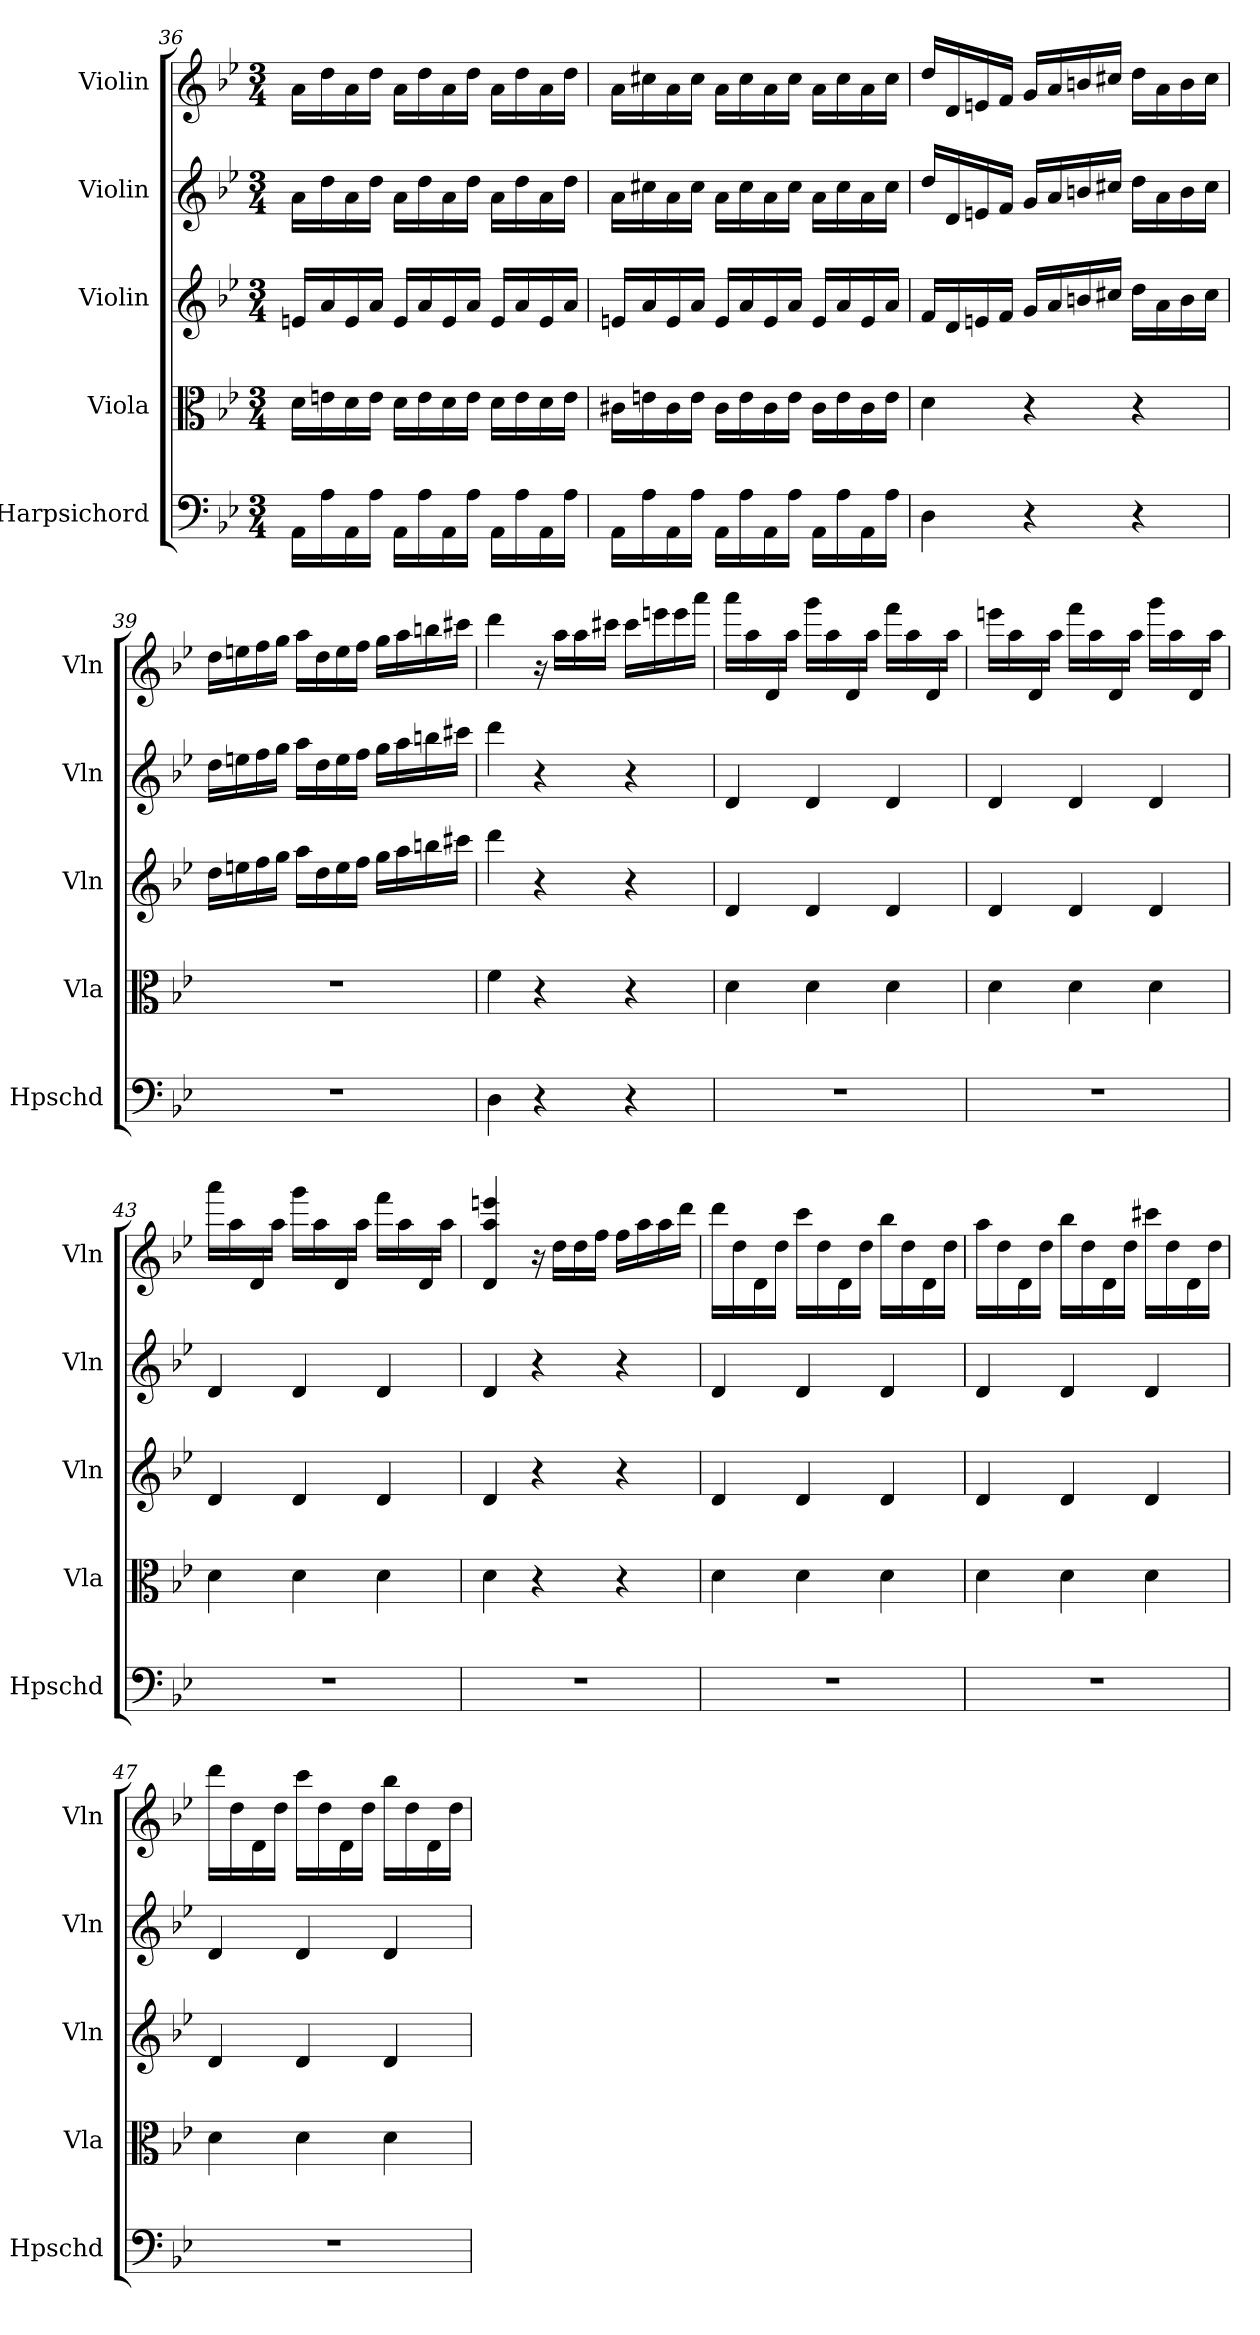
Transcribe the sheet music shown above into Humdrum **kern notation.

**kern	**kern	**kern	**kern	**kern
*part5	*part4	*part3	*part2	*part1
*staff5	*staff4	*staff3	*staff2	*staff1
*I"Harpsichord	*I"Viola	*I"Violin	*I"Violin	*I"Violin
*I'Hpschd	*I'Vla	*I'Vln	*I'Vln	*I'Vln
*clefF4	*clefC3	*clefG2	*clefG2	*clefG2
*k[b-e-]	*k[b-e-]	*k[b-e-]	*k[b-e-]	*k[b-e-]
*g:	*g:	*g:	*g:	*g:
*M3/4	*M3/4	*M3/4	*M3/4	*M3/4
=36	=36	=36	=36	=36
16AA\LL	16d\LL	16en/LL	16a\LL	16a\LL
16A\	16en\	16a/	16dd\	16dd\
16AA\	16d\	16e/	16a\	16a\
16A\JJ	16e\JJ	16a/JJ	16dd\JJ	16dd\JJ
16AA\LL	16d\LL	16e/LL	16a\LL	16a\LL
16A\	16e\	16a/	16dd\	16dd\
16AA\	16d\	16e/	16a\	16a\
16A\JJ	16e\JJ	16a/JJ	16dd\JJ	16dd\JJ
16AA\LL	16d\LL	16e/LL	16a\LL	16a\LL
16A\	16e\	16a/	16dd\	16dd\
16AA\	16d\	16e/	16a\	16a\
16A\JJ	16e\JJ	16a/JJ	16dd\JJ	16dd\JJ
=37	=37	=37	=37	=37
16AA\LL	16c#X\LL	16en/LL	16a\LL	16a\LL
16A\	16en\	16a/	16cc#X\	16cc#X\
16AA\	16c#\	16e/	16a\	16a\
16A\JJ	16e\JJ	16a/JJ	16cc#\JJ	16cc#\JJ
16AA\LL	16c#\LL	16e/LL	16a\LL	16a\LL
16A\	16e\	16a/	16cc#\	16cc#\
16AA\	16c#\	16e/	16a\	16a\
16A\JJ	16e\JJ	16a/JJ	16cc#\JJ	16cc#\JJ
16AA\LL	16c#\LL	16e/LL	16a\LL	16a\LL
16A\	16e\	16a/	16cc#\	16cc#\
16AA\	16c#\	16e/	16a\	16a\
16A\JJ	16e\JJ	16a/JJ	16cc#\JJ	16cc#\JJ
=38	=38	=38	=38	=38
4D\	4d\	16f/LL	16dd/LL	16dd/LL
.	.	16d/	16d/	16d/
.	.	16en/	16en/	16en/
.	.	16f/JJ	16f/JJ	16f/JJ
4r	4r	16g/LL	16g/LL	16g/LL
.	.	16a/	16a/	16a/
.	.	16bn/	16bn/	16bn/
.	.	16cc#X/JJ	16cc#X/JJ	16cc#X/JJ
4r	4r	16dd\LL	16dd\LL	16dd\LL
.	.	16a\	16a\	16a\
.	.	16b\	16b\	16b\
.	.	16cc#\JJ	16cc#\JJ	16cc#\JJ
=39	=39	=39	=39	=39
2.r	2.r	16dd\LL	16dd\LL	16dd\LL
.	.	16een\	16een\	16een\
.	.	16ff\	16ff\	16ff\
.	.	16gg\JJ	16gg\JJ	16gg\JJ
.	.	16aa\LL	16aa\LL	16aa\LL
.	.	16dd\	16dd\	16dd\
.	.	16ee\	16ee\	16ee\
.	.	16ff\JJ	16ff\JJ	16ff\JJ
.	.	16gg\LL	16gg\LL	16gg\LL
.	.	16aa\	16aa\	16aa\
.	.	16bbn\	16bbn\	16bbn\
.	.	16ccc#X\JJ	16ccc#X\JJ	16ccc#X\JJ
=40	=40	=40	=40	=40
4D\	4f\	4ddd\	4ddd\	4ddd\
4r	4r	4r	4r	16r
.	.	.	.	16aa\LL
.	.	.	.	16aa\
.	.	.	.	16ccc#X\JJ
4r	4r	4r	4r	16ccc#\LL
.	.	.	.	16eeen\
.	.	.	.	16eee\
.	.	.	.	16aaa\JJ
=41	=41	=41	=41	=41
2.r	4d\	4d/	4d/	16aaa\LL
.	.	.	.	16aa\
.	.	.	.	16d/
.	.	.	.	16aa\JJ
.	4d\	4d/	4d/	16ggg\LL
.	.	.	.	16aa\
.	.	.	.	16d/
.	.	.	.	16aa\JJ
.	4d\	4d/	4d/	16fff\LL
.	.	.	.	16aa\
.	.	.	.	16d/
.	.	.	.	16aa\JJ
=42	=42	=42	=42	=42
2.r	4d\	4d/	4d/	16eeen\LL
.	.	.	.	16aa\
.	.	.	.	16d/
.	.	.	.	16aa\JJ
.	4d\	4d/	4d/	16fff\LL
.	.	.	.	16aa\
.	.	.	.	16d/
.	.	.	.	16aa\JJ
.	4d\	4d/	4d/	16ggg\LL
.	.	.	.	16aa\
.	.	.	.	16d/
.	.	.	.	16aa\JJ
=43	=43	=43	=43	=43
2.r	4d\	4d/	4d/	16aaa\LL
.	.	.	.	16aa\
.	.	.	.	16d/
.	.	.	.	16aa\JJ
.	4d\	4d/	4d/	16ggg\LL
.	.	.	.	16aa\
.	.	.	.	16d/
.	.	.	.	16aa\JJ
.	4d\	4d/	4d/	16fff\LL
.	.	.	.	16aa\
.	.	.	.	16d/
.	.	.	.	16aa\JJ
=44	=44	=44	=44	=44
2.r	4d\	4d/	4d/	4d/ 4aa/ 4eeen/
.	4r	4r	4r	16r
.	.	.	.	16dd\LL
.	.	.	.	16dd\
.	.	.	.	16ff\JJ
.	4r	4r	4r	16ff\LL
.	.	.	.	16aa\
.	.	.	.	16aa\
.	.	.	.	16ddd\JJ
=45	=45	=45	=45	=45
2.r	4d\	4d/	4d/	16ddd\LL
.	.	.	.	16dd\
.	.	.	.	16d\
.	.	.	.	16dd\JJ
.	4d\	4d/	4d/	16ccc\LL
.	.	.	.	16dd\
.	.	.	.	16d\
.	.	.	.	16dd\JJ
.	4d\	4d/	4d/	16bb-\LL
.	.	.	.	16dd\
.	.	.	.	16d\
.	.	.	.	16dd\JJ
=46	=46	=46	=46	=46
2.r	4d\	4d/	4d/	16aa\LL
.	.	.	.	16dd\
.	.	.	.	16d\
.	.	.	.	16dd\JJ
.	4d\	4d/	4d/	16bb-\LL
.	.	.	.	16dd\
.	.	.	.	16d\
.	.	.	.	16dd\JJ
.	4d\	4d/	4d/	16ccc#X\LL
.	.	.	.	16dd\
.	.	.	.	16d\
.	.	.	.	16dd\JJ
=47	=47	=47	=47	=47
2.r	4d\	4d/	4d/	16ddd\LL
.	.	.	.	16dd\
.	.	.	.	16d\
.	.	.	.	16dd\JJ
.	4d\	4d/	4d/	16ccc\LL
.	.	.	.	16dd\
.	.	.	.	16d\
.	.	.	.	16dd\JJ
.	4d\	4d/	4d/	16bb-\LL
.	.	.	.	16dd\
.	.	.	.	16d\
.	.	.	.	16dd\JJ
=	=	=	=	=
*-	*-	*-	*-	*-
